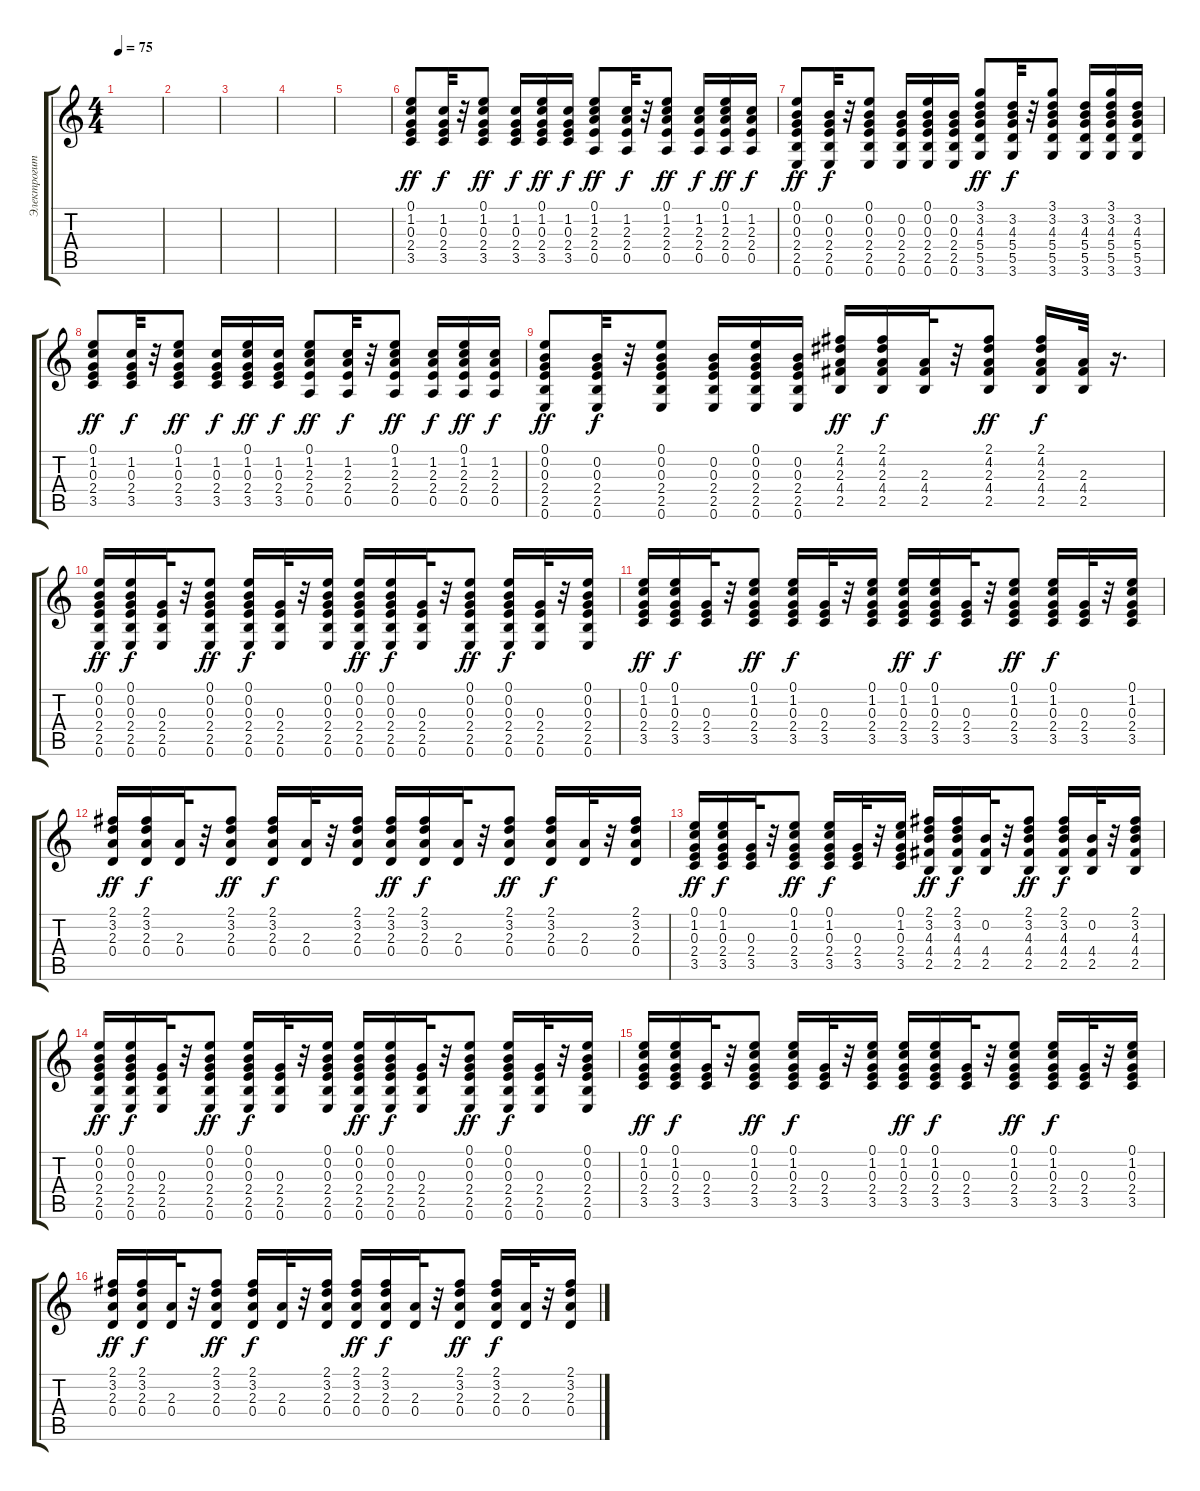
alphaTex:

\track ("Электрогитара" "Электрогит") {instrument electricguitarclean}
\staff {score tabs}
\tuning (E4 B3 G3 D3 A2 E2) {hide}
\ts (4 4)
\tempo 75
\clef g2
\ks c
|
|
|
|
|
(0.1 1.2 0.3 2.4 3.5).8{dy ff} (1.2 0.3 2.4 3.5).32{dy f} r.32 (0.1 1.2 0.3 2.4 3.5).8{dy ff} (1.2 0.3 2.4 3.5).16{dy f} (0.1 1.2 0.3 2.4 3.5).16{dy ff} (1.2 0.3 2.4 3.5).16{dy f} (0.1 1.2 2.3 2.4 0.5).8{dy ff} (1.2 2.3 2.4 0.5).32{dy f} r.32 (0.1 1.2 2.3 2.4 0.5).8{dy ff} (1.2 2.3 2.4 0.5).16{dy f} (0.1 1.2 2.3 2.4 0.5).16{dy ff} (1.2 2.3 2.4 0.5).16{dy f} |
(0.1 0.2 0.3 2.4 2.5 0.6).8{dy ff} (0.2 0.3 2.4 2.5 0.6).32{dy f} r.32 (0.1 0.2 0.3 2.4 2.5 0.6).8 (0.2 0.3 2.4 2.5 0.6).16 (0.1 0.2 0.3 2.4 2.5 0.6).16 (0.2 0.3 2.4 2.5 0.6).16 (3.1 3.2 4.3 5.4 5.5 3.6).8{dy ff} (3.2 4.3 5.4 5.5 3.6).32{dy f} r.32 (3.1 3.2 4.3 5.4 5.5 3.6).8 (3.2 4.3 5.4 5.5 3.6).16 (3.1 3.2 4.3 5.4 5.5 3.6).16 (3.2 4.3 5.4 5.5 3.6).16 |
(0.1 1.2 0.3 2.4 3.5).8{dy ff} (1.2 0.3 2.4 3.5).32{dy f} r.32 (0.1 1.2 0.3 2.4 3.5).8{dy ff} (1.2 0.3 2.4 3.5).16{dy f} (0.1 1.2 0.3 2.4 3.5).16{dy ff} (1.2 0.3 2.4 3.5).16{dy f} (0.1 1.2 2.3 2.4 0.5).8{dy ff} (1.2 2.3 2.4 0.5).32{dy f} r.32 (0.1 1.2 2.3 2.4 0.5).8{dy ff} (1.2 2.3 2.4 0.5).16{dy f} (0.1 1.2 2.3 2.4 0.5).16{dy ff} (1.2 2.3 2.4 0.5).16{dy f} |
(0.1 0.2 0.3 2.4 2.5 0.6).8{dy ff} (0.2 0.3 2.4 2.5 0.6).32{dy f} r.32 (0.1 0.2 0.3 2.4 2.5 0.6).8 (0.2 0.3 2.4 2.5 0.6).16 (0.1 0.2 0.3 2.4 2.5 0.6).16 (0.2 0.3 2.4 2.5 0.6).16 (2.1 4.2 2.3 4.4 2.5).16{dy ff} (2.1 4.2 2.3 4.4 2.5).16{dy f} (2.3 4.4 2.5).32 r.32 (2.1 4.2 2.3 4.4 2.5).8{dy ff} (2.1 4.2 2.3 4.4 2.5).16{dy f} (2.3 4.4 2.5).32 r.16{d} |
(0.1 0.2 0.3 2.4 2.5 0.6).16{dy ff} (0.1 0.2 0.3 2.4 2.5 0.6).16{dy f} (0.3 2.4 2.5 0.6).32 r.32 (0.1 0.2 0.3 2.4 2.5 0.6).8{dy ff} (0.1 0.2 0.3 2.4 2.5 0.6).16{dy f} (0.3 2.4 2.5 0.6).32 r.32 (0.1 0.2 0.3 2.4 2.5 0.6).16 (0.1 0.2 0.3 2.4 2.5 0.6).16{dy ff} (0.1 0.2 0.3 2.4 2.5 0.6).16{dy f} (0.3 2.4 2.5 0.6).32 r.32 (0.1 0.2 0.3 2.4 2.5 0.6).8{dy ff} (0.1 0.2 0.3 2.4 2.5 0.6).16{dy f} (0.3 2.4 2.5 0.6).32 r.32 (0.1 0.2 0.3 2.4 2.5 0.6).16 |
(0.1 1.2 0.3 2.4 3.5).16{dy ff} (0.1 1.2 0.3 2.4 3.5).16{dy f} (0.3 2.4 3.5).32 r.32 (0.1 1.2 0.3 2.4 3.5).8{dy ff} (0.1 1.2 0.3 2.4 3.5).16{dy f} (0.3 2.4 3.5).32 r.32 (0.1 1.2 0.3 2.4 3.5).16 (0.1 1.2 0.3 2.4 3.5).16{dy ff} (0.1 1.2 0.3 2.4 3.5).16{dy f} (0.3 2.4 3.5).32 r.32 (0.1 1.2 0.3 2.4 3.5).8{dy ff} (0.1 1.2 0.3 2.4 3.5).16{dy f} (0.3 2.4 3.5).32 r.32 (0.1 1.2 0.3 2.4 3.5).16 |
(2.1 3.2 2.3 0.4).16{dy ff} (2.1 3.2 2.3 0.4).16{dy f} (2.3 0.4).32 r.32 (2.1 3.2 2.3 0.4).8{dy ff} (2.1 3.2 2.3 0.4).16{dy f} (2.3 0.4).32 r.32 (2.1 3.2 2.3 0.4).16 (2.1 3.2 2.3 0.4).16{dy ff} (2.1 3.2 2.3 0.4).16{dy f} (2.3 0.4).32 r.32 (2.1 3.2 2.3 0.4).8{dy ff} (2.1 3.2 2.3 0.4).16{dy f} (2.3 0.4).32 r.32 (2.1 3.2 2.3 0.4).16 |
(0.1 1.2 0.3 2.4 3.5).16{dy ff} (0.1 1.2 0.3 2.4 3.5).16{dy f} (0.3 2.4 3.5).32 r.32 (0.1 1.2 0.3 2.4 3.5).8{dy ff} (0.1 1.2 0.3 2.4 3.5).16{dy f} (0.3 2.4 3.5).32 r.32 (0.1 1.2 0.3 2.4 3.5).16 (2.1 3.2 4.3 4.4 2.5).16{dy ff} (2.1 3.2 4.3 4.4 2.5).16{dy f} (0.2 4.4 2.5).32 r.32 (2.1 3.2 4.3 4.4 2.5).8{dy ff} (2.1 3.2 4.3 4.4 2.5).16{dy f} (0.2 4.4 2.5).32 r.32 (2.1 3.2 4.3 4.4 2.5).16 |
(0.1 0.2 0.3 2.4 2.5 0.6).16{dy ff} (0.1 0.2 0.3 2.4 2.5 0.6).16{dy f} (0.3 2.4 2.5 0.6).32 r.32 (0.1 0.2 0.3 2.4 2.5 0.6).8{dy ff} (0.1 0.2 0.3 2.4 2.5 0.6).16{dy f} (0.3 2.4 2.5 0.6).32 r.32 (0.1 0.2 0.3 2.4 2.5 0.6).16 (0.1 0.2 0.3 2.4 2.5 0.6).16{dy ff} (0.1 0.2 0.3 2.4 2.5 0.6).16{dy f} (0.3 2.4 2.5 0.6).32 r.32 (0.1 0.2 0.3 2.4 2.5 0.6).8{dy ff} (0.1 0.2 0.3 2.4 2.5 0.6).16{dy f} (0.3 2.4 2.5 0.6).32 r.32 (0.1 0.2 0.3 2.4 2.5 0.6).16 |
(0.1 1.2 0.3 2.4 3.5).16{dy ff} (0.1 1.2 0.3 2.4 3.5).16{dy f} (0.3 2.4 3.5).32 r.32 (0.1 1.2 0.3 2.4 3.5).8{dy ff} (0.1 1.2 0.3 2.4 3.5).16{dy f} (0.3 2.4 3.5).32 r.32 (0.1 1.2 0.3 2.4 3.5).16 (0.1 1.2 0.3 2.4 3.5).16{dy ff} (0.1 1.2 0.3 2.4 3.5).16{dy f} (0.3 2.4 3.5).32 r.32 (0.1 1.2 0.3 2.4 3.5).8{dy ff} (0.1 1.2 0.3 2.4 3.5).16{dy f} (0.3 2.4 3.5).32 r.32 (0.1 1.2 0.3 2.4 3.5).16 |
(2.1 3.2 2.3 0.4).16{dy ff} (2.1 3.2 2.3 0.4).16{dy f} (2.3 0.4).32 r.32 (2.1 3.2 2.3 0.4).8{dy ff} (2.1 3.2 2.3 0.4).16{dy f} (2.3 0.4).32 r.32 (2.1 3.2 2.3 0.4).16 (2.1 3.2 2.3 0.4).16{dy ff} (2.1 3.2 2.3 0.4).16{dy f} (2.3 0.4).32 r.32 (2.1 3.2 2.3 0.4).8{dy ff} (2.1 3.2 2.3 0.4).16{dy f} (2.3 0.4).32 r.32 (2.1 3.2 2.3 0.4).16
